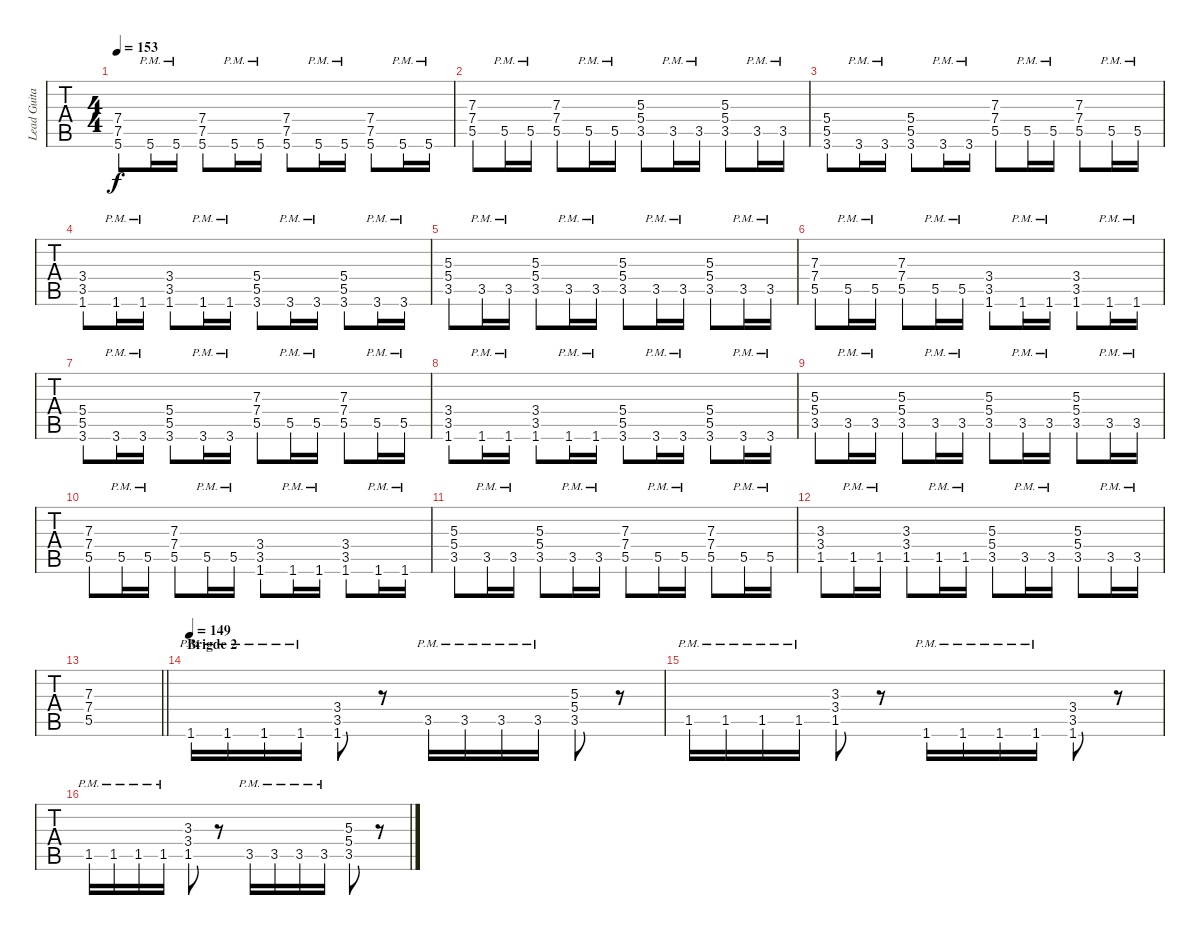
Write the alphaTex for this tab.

\track ("Lead Guitar" "Lead Guita") {instrument distortionguitar}
\staff {tabs}
\tuning (Eb4 Bb3 Gb3 Db3 Ab2 Eb2) {hide}
\ts (4 4)
\tempo 153
\clef g2
\ks c
(7.4 7.5 5.6).8{dy f} 5.6{pm}.16 5.6{pm}.16 (7.4 7.5 5.6).8 5.6{pm}.16 5.6{pm}.16 (7.4 7.5 5.6).8 5.6{pm}.16 5.6{pm}.16 (7.4 7.5 5.6).8 5.6{pm}.16 5.6{pm}.16 |
(7.3 7.4 5.5).8 5.5{pm}.16 5.5{pm}.16 (7.3 7.4 5.5).8 5.5{pm}.16 5.5{pm}.16 (5.3 5.4 3.5).8 3.5{pm}.16 3.5{pm}.16 (5.3 5.4 3.5).8 3.5{pm}.16 3.5{pm}.16 |
(5.4 5.5 3.6).8 3.6{pm}.16 3.6{pm}.16 (5.4 5.5 3.6).8 3.6{pm}.16 3.6{pm}.16 (7.3 7.4 5.5).8 5.5{pm}.16 5.5{pm}.16 (7.3 7.4 5.5).8 5.5{pm}.16 5.5{pm}.16 |
(3.4 3.5 1.6).8 1.6{pm}.16 1.6{pm}.16 (3.4 3.5 1.6).8 1.6{pm}.16 1.6{pm}.16 (5.4 5.5 3.6).8 3.6{pm}.16 3.6{pm}.16 (5.4 5.5 3.6).8 3.6{pm}.16 3.6{pm}.16 |
(5.3 5.4 3.5).8 3.5{pm}.16 3.5{pm}.16 (5.3 5.4 3.5).8 3.5{pm}.16 3.5{pm}.16 (5.3 5.4 3.5).8 3.5{pm}.16 3.5{pm}.16 (5.3 5.4 3.5).8 3.5{pm}.16 3.5{pm}.16 |
(7.3 7.4 5.5).8 5.5{pm}.16 5.5{pm}.16 (7.3 7.4 5.5).8 5.5{pm}.16 5.5{pm}.16 (3.4 3.5 1.6).8 1.6{pm}.16 1.6{pm}.16 (3.4 3.5 1.6).8 1.6{pm}.16 1.6{pm}.16 |
(5.4 5.5 3.6).8 3.6{pm}.16 3.6{pm}.16 (5.4 5.5 3.6).8 3.6{pm}.16 3.6{pm}.16 (7.3 7.4 5.5).8 5.5{pm}.16 5.5{pm}.16 (7.3 7.4 5.5).8 5.5{pm}.16 5.5{pm}.16 |
(3.4 3.5 1.6).8 1.6{pm}.16 1.6{pm}.16 (3.4 3.5 1.6).8 1.6{pm}.16 1.6{pm}.16 (5.4 5.5 3.6).8 3.6{pm}.16 3.6{pm}.16 (5.4 5.5 3.6).8 3.6{pm}.16 3.6{pm}.16 |
(5.3 5.4 3.5).8 3.5{pm}.16 3.5{pm}.16 (5.3 5.4 3.5).8 3.5{pm}.16 3.5{pm}.16 (5.3 5.4 3.5).8 3.5{pm}.16 3.5{pm}.16 (5.3 5.4 3.5).8 3.5{pm}.16 3.5{pm}.16 |
(7.3 7.4 5.5).8 5.5{pm}.16 5.5{pm}.16 (7.3 7.4 5.5).8 5.5{pm}.16 5.5{pm}.16 (3.4 3.5 1.6).8 1.6{pm}.16 1.6{pm}.16 (3.4 3.5 1.6).8 1.6{pm}.16 1.6{pm}.16 |
(5.3 5.4 3.5).8 3.5{pm}.16 3.5{pm}.16 (5.3 5.4 3.5).8 3.5{pm}.16 3.5{pm}.16 (7.3 7.4 5.5).8 5.5{pm}.16 5.5{pm}.16 (7.3 7.4 5.5).8 5.5{pm}.16 5.5{pm}.16 |
(3.3 3.4 1.5).8 1.5{pm}.16 1.5{pm}.16 (3.3 3.4 1.5).8 1.5{pm}.16 1.5{pm}.16 (5.3 5.4 3.5).8 3.5{pm}.16 3.5{pm}.16 (5.3 5.4 3.5).8 3.5{pm}.16 3.5{pm}.16 |
\barLineRight lightlight
(7.3 7.4 5.5).1 |
\section ("" "Brigde 2")
\tempo 149
1.6{pm}.16 1.6{pm}.16 1.6{pm}.16 1.6{pm}.16 (3.4 3.5 1.6).8 r.8 3.5{pm}.16 3.5{pm}.16 3.5{pm}.16 3.5{pm}.16 (5.3 5.4 3.5).8 r.8 |
1.5{pm}.16 1.5{pm}.16 1.5{pm}.16 1.5{pm}.16 (3.3 3.4 1.5).8 r.8 1.6{pm}.16 1.6{pm}.16 1.6{pm}.16 1.6{pm}.16 (3.4 3.5 1.6).8 r.8 |
1.5{pm}.16 1.5{pm}.16 1.5{pm}.16 1.5{pm}.16 (3.3 3.4 1.5).8 r.8 3.5{pm}.16 3.5{pm}.16 3.5{pm}.16 3.5{pm}.16 (5.3 5.4 3.5).8 r.8
